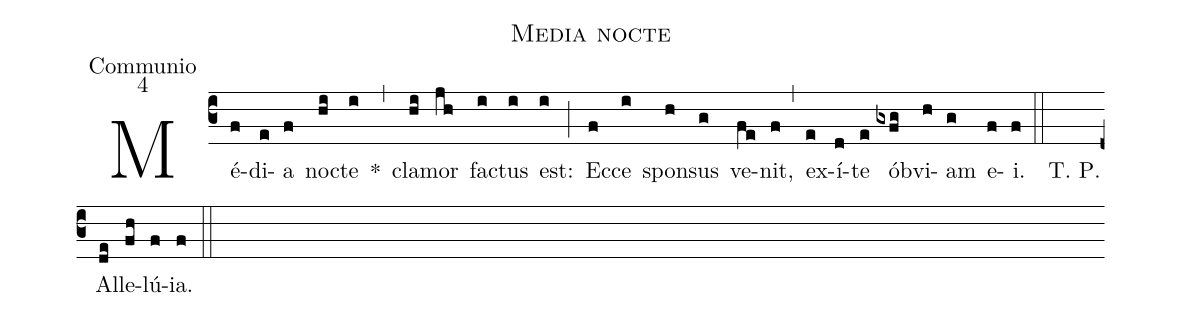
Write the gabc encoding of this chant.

name:Media nocte;
office-part:Communio;
mode:4;
%%
(c3) Mé(f)di(e)a(f) noc(hi)te(i) *(,) cla(hi)mor(jh) fac(i)tus(i) est:(i) (;) Ec(f)ce(i) spon(h)sus(g) ve(fe)nit,(f) (,) ex(e)í(d)te(e) ób(gxfg)vi(h)am(g) e(f)i.(f) (::) () T. P.() Al(de)le(fh)lú(f)ia.(f) (::)
